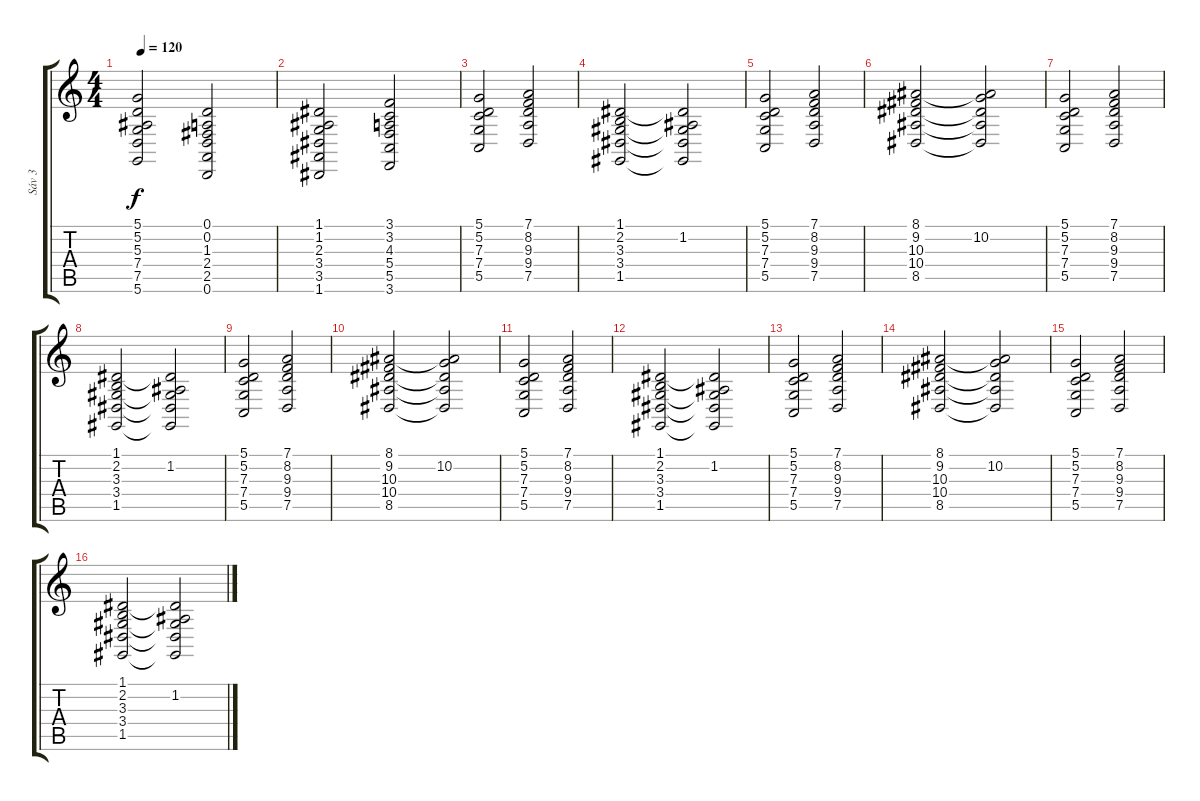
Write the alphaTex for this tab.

\track ("Sáv 3" "Sáv 3") {instrument stringensemble1}
\staff {score tabs}
\tuning (D4 A3 F3 C3 G2 D2) {hide}
\ts (4 4)
\tempo 120
\clef g2
\ks c
(5.1 5.2 5.3 7.4 7.5 5.6).2{dy f} (0.1 0.2 1.3 2.4 2.5 0.6).2 |
(1.1 1.2 2.3 3.4 3.5 1.6).2 (3.1 3.2 4.3 5.4 5.5 3.6).2 |
(5.1 5.2 7.3 7.4 5.5).2 (7.1 8.2 9.3 9.4 7.5).2 |
(1.1 2.2 3.3 3.4 1.5).2 (1.1{t} 1.2 3.3{t} 3.4{t} 1.5{t}).2 |
(5.1 5.2 7.3 7.4 5.5).2 (7.1 8.2 9.3 9.4 7.5).2 |
(8.1 9.2 10.3 10.4 8.5).2 (8.1{t} 10.2 10.3{t} 10.4{t} 8.5{t}).2 |
(5.1 5.2 7.3 7.4 5.5).2 (7.1 8.2 9.3 9.4 7.5).2 |
(1.1 2.2 3.3 3.4 1.5).2 (1.1{t} 1.2 3.3{t} 3.4{t} 1.5{t}).2 |
(5.1 5.2 7.3 7.4 5.5).2 (7.1 8.2 9.3 9.4 7.5).2 |
(8.1 9.2 10.3 10.4 8.5).2 (8.1{t} 10.2 10.3{t} 10.4{t} 8.5{t}).2 |
(5.1 5.2 7.3 7.4 5.5).2 (7.1 8.2 9.3 9.4 7.5).2 |
(1.1 2.2 3.3 3.4 1.5).2 (1.1{t} 1.2 3.3{t} 3.4{t} 1.5{t}).2 |
(5.1 5.2 7.3 7.4 5.5).2 (7.1 8.2 9.3 9.4 7.5).2 |
(8.1 9.2 10.3 10.4 8.5).2 (8.1{t} 10.2 10.3{t} 10.4{t} 8.5{t}).2 |
(5.1 5.2 7.3 7.4 5.5).2 (7.1 8.2 9.3 9.4 7.5).2 |
(1.1 2.2 3.3 3.4 1.5).2 (1.1{t} 1.2 3.3{t} 3.4{t} 1.5{t}).2
